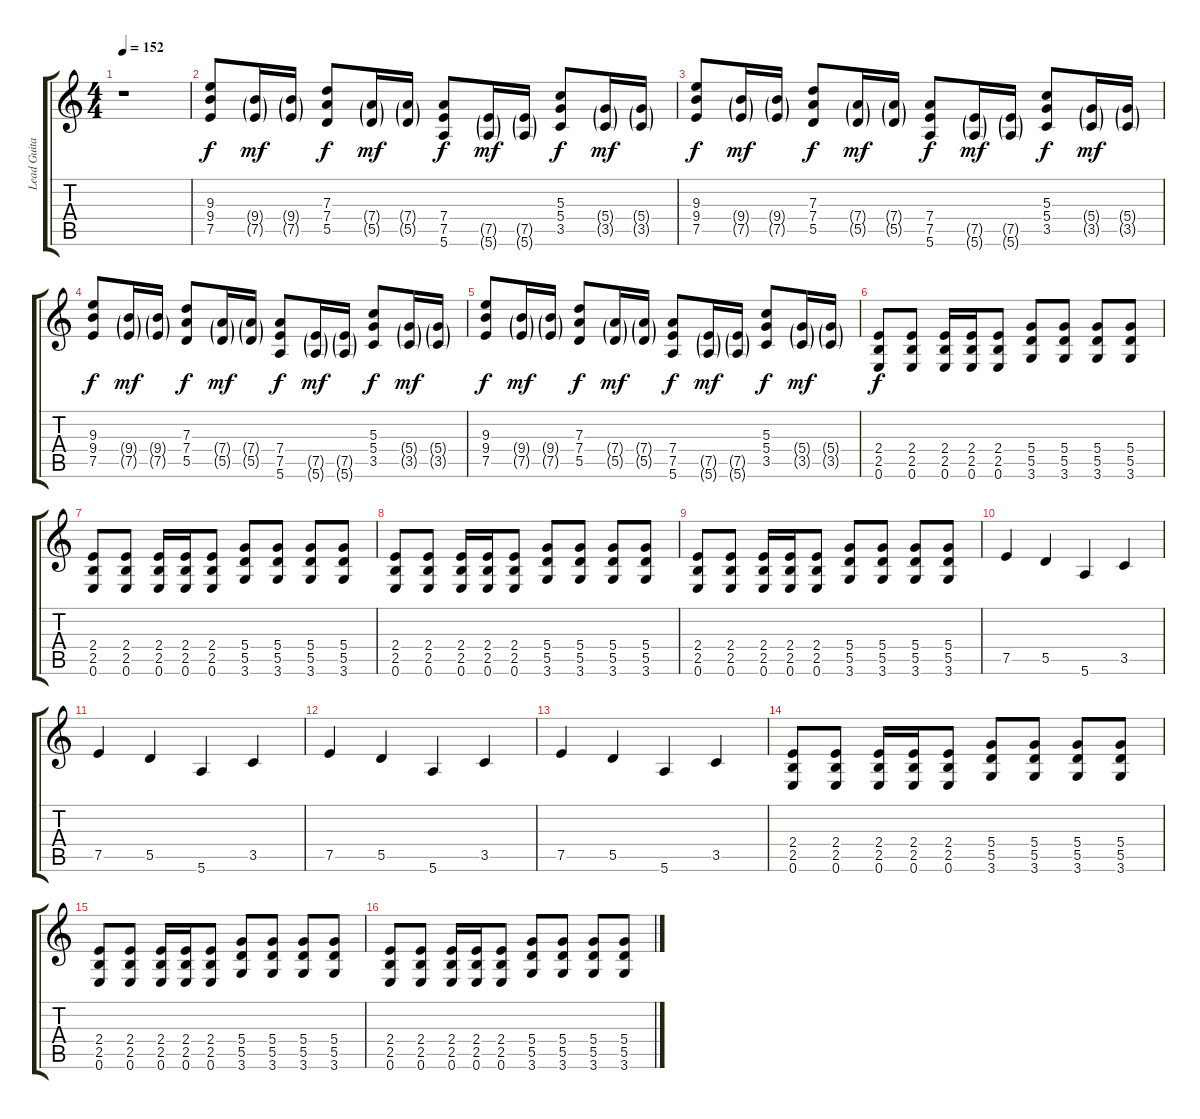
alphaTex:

\track ("Lead Guitar" "Lead Guita") {instrument overdrivenguitar}
\staff {score tabs}
\tuning (E4 B3 G3 D3 A2 E2) {hide}
\ts (4 4)
\tempo 152
\clef g2
\ks c
r.1{dy f} |
(9.3 9.4 7.5).8 (9.4{g} 7.5{g}).16{dy mf} (9.4{g} 7.5{g}).16 (7.3 7.4 5.5).8{dy f} (7.4{g} 5.5{g}).16{dy mf} (7.4{g} 5.5{g}).16 (7.4 7.5 5.6).8{dy f} (7.5{g} 5.6{g}).16{dy mf} (7.5{g} 5.6{g}).16 (5.3 5.4 3.5).8{dy f} (5.4{g} 3.5{g}).16{dy mf} (5.4{g} 3.5{g}).16 |
(9.3 9.4 7.5).8{dy f} (9.4{g} 7.5{g}).16{dy mf} (9.4{g} 7.5{g}).16 (7.3 7.4 5.5).8{dy f} (7.4{g} 5.5{g}).16{dy mf} (7.4{g} 5.5{g}).16 (7.4 7.5 5.6).8{dy f} (7.5{g} 5.6{g}).16{dy mf} (7.5{g} 5.6{g}).16 (5.3 5.4 3.5).8{dy f} (5.4{g} 3.5{g}).16{dy mf} (5.4{g} 3.5{g}).16 |
(9.3 9.4 7.5).8{dy f} (9.4{g} 7.5{g}).16{dy mf} (9.4{g} 7.5{g}).16 (7.3 7.4 5.5).8{dy f} (7.4{g} 5.5{g}).16{dy mf} (7.4{g} 5.5{g}).16 (7.4 7.5 5.6).8{dy f} (7.5{g} 5.6{g}).16{dy mf} (7.5{g} 5.6{g}).16 (5.3 5.4 3.5).8{dy f} (5.4{g} 3.5{g}).16{dy mf} (5.4{g} 3.5{g}).16 |
(9.3 9.4 7.5).8{dy f} (9.4{g} 7.5{g}).16{dy mf} (9.4{g} 7.5{g}).16 (7.3 7.4 5.5).8{dy f} (7.4{g} 5.5{g}).16{dy mf} (7.4{g} 5.5{g}).16 (7.4 7.5 5.6).8{dy f} (7.5{g} 5.6{g}).16{dy mf} (7.5{g} 5.6{g}).16 (5.3 5.4 3.5).8{dy f} (5.4{g} 3.5{g}).16{dy mf} (5.4{g} 3.5{g}).16 |
(2.4 2.5 0.6).8{dy f} (2.4 2.5 0.6).8 (2.4 2.5 0.6).16 (2.4 2.5 0.6).16 (2.4 2.5 0.6).8 (5.4 5.5 3.6).8 (5.4 5.5 3.6).8 (5.4 5.5 3.6).8 (5.4 5.5 3.6).8 |
(2.4 2.5 0.6).8 (2.4 2.5 0.6).8 (2.4 2.5 0.6).16 (2.4 2.5 0.6).16 (2.4 2.5 0.6).8 (5.4 5.5 3.6).8 (5.4 5.5 3.6).8 (5.4 5.5 3.6).8 (5.4 5.5 3.6).8 |
(2.4 2.5 0.6).8 (2.4 2.5 0.6).8 (2.4 2.5 0.6).16 (2.4 2.5 0.6).16 (2.4 2.5 0.6).8 (5.4 5.5 3.6).8 (5.4 5.5 3.6).8 (5.4 5.5 3.6).8 (5.4 5.5 3.6).8 |
(2.4 2.5 0.6).8 (2.4 2.5 0.6).8 (2.4 2.5 0.6).16 (2.4 2.5 0.6).16 (2.4 2.5 0.6).8 (5.4 5.5 3.6).8 (5.4 5.5 3.6).8 (5.4 5.5 3.6).8 (5.4 5.5 3.6).8 |
7.5.4 5.5.4 5.6.4 3.5.4 |
7.5.4 5.5.4 5.6.4 3.5.4 |
7.5.4 5.5.4 5.6.4 3.5.4 |
7.5.4 5.5.4 5.6.4 3.5.4 |
(2.4 2.5 0.6).8 (2.4 2.5 0.6).8 (2.4 2.5 0.6).16 (2.4 2.5 0.6).16 (2.4 2.5 0.6).8 (5.4 5.5 3.6).8 (5.4 5.5 3.6).8 (5.4 5.5 3.6).8 (5.4 5.5 3.6).8 |
(2.4 2.5 0.6).8 (2.4 2.5 0.6).8 (2.4 2.5 0.6).16 (2.4 2.5 0.6).16 (2.4 2.5 0.6).8 (5.4 5.5 3.6).8 (5.4 5.5 3.6).8 (5.4 5.5 3.6).8 (5.4 5.5 3.6).8 |
(2.4 2.5 0.6).8 (2.4 2.5 0.6).8 (2.4 2.5 0.6).16 (2.4 2.5 0.6).16 (2.4 2.5 0.6).8 (5.4 5.5 3.6).8 (5.4 5.5 3.6).8 (5.4 5.5 3.6).8 (5.4 5.5 3.6).8
